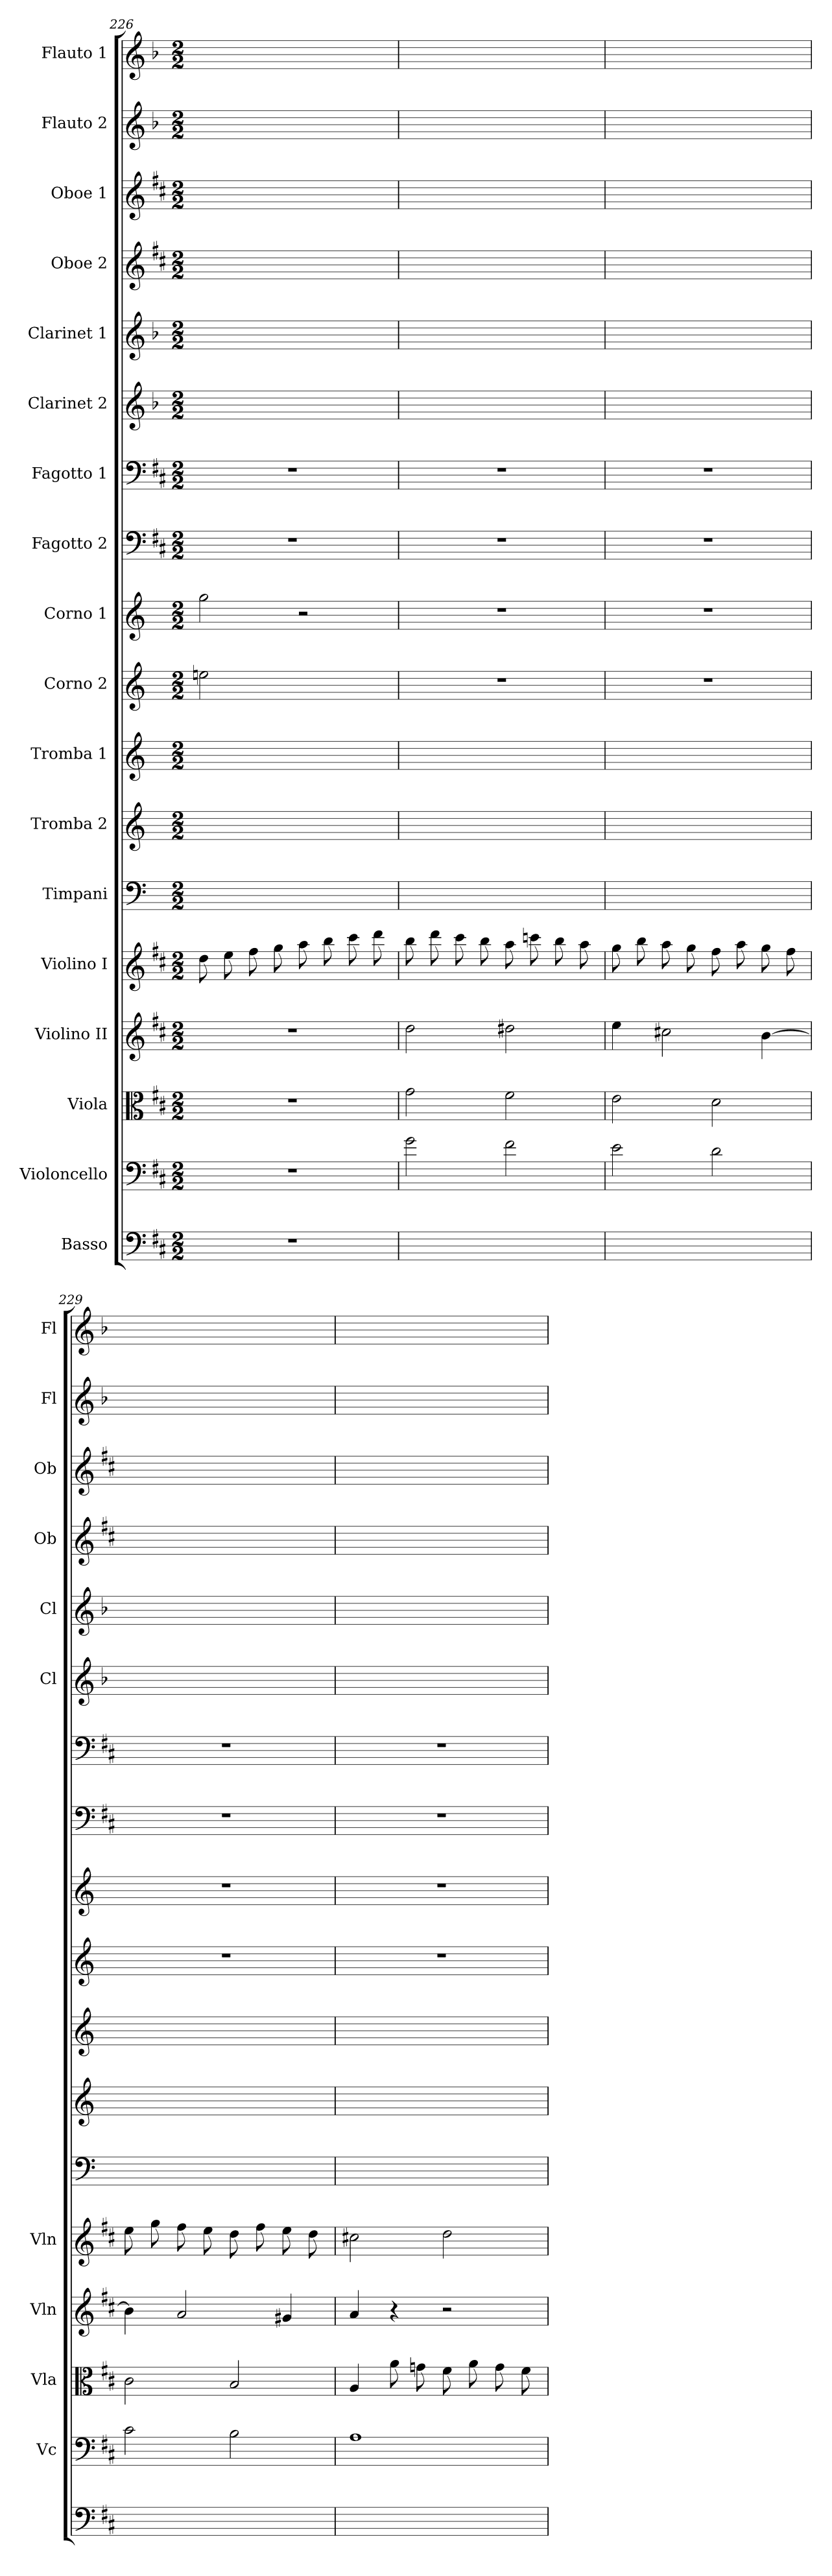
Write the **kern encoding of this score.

**kern	**kern	**kern	**kern	**kern	**kern	**kern	**kern	**kern	**kern	**kern	**kern	**kern	**kern	**kern	**kern	**kern	**kern
*part18	*part17	*part16	*part15	*part14	*part13	*part12	*part11	*part10	*part9	*part8	*part7	*part6	*part5	*part4	*part3	*part2	*part1
*staff18	*staff17	*staff16	*staff15	*staff14	*staff13	*staff12	*staff11	*staff10	*staff9	*staff8	*staff7	*staff6	*staff5	*staff4	*staff3	*staff2	*staff1
*I"Basso	*I"Violoncello	*I"Viola	*I"Violino II	*I"Violino I	*I"Timpani	*I"Tromba 2	*I"Tromba 1	*I"Corno 2	*I"Corno 1	*I"Fagotto 2	*I"Fagotto 1	*I"Clarinet 2	*I"Clarinet 1	*I"Oboe 2	*I"Oboe 1	*I"Flauto 2	*I"Flauto 1
*	*I'Vc	*I'Vla	*I'Vln	*I'Vln	*	*	*	*	*	*	*	*I'Cl	*I'Cl	*I'Ob	*I'Ob	*I'Fl	*I'Fl
*clefF4	*clefF4	*clefC3	*clefG2	*clefG2	*clefF4	*clefG2	*clefG2	*clefG2	*clefG2	*clefF4	*clefF4	*clefG2	*clefG2	*clefG2	*clefG2	*clefG2	*clefG2
*ITrd7c12	*	*	*	*	*	*ITrd-1c-2	*ITrd-1c-2	*ITrd6c10	*ITrd6c10	*	*	*ITrd2c3	*ITrd2c3	*	*	*	*
*k[f#c#]	*k[f#c#]	*k[f#c#]	*k[f#c#]	*k[f#c#]	*	*	*	*	*	*k[f#c#]	*k[f#c#]	*k[f#c#]	*k[f#c#]	*k[f#c#]	*k[f#c#]	*k[b-]	*k[b-]
*M2/2	*M2/2	*M2/2	*M2/2	*M2/2	*M2/2	*M2/2	*M2/2	*M2/2	*M2/2	*M2/2	*M2/2	*M2/2	*M2/2	*M2/2	*M2/2	*M2/2	*M2/2
=226	=226	=226	=226	=226	=226	=226	=226	=226	=226	=226	=226	=226	=226	=226	=226	=226	=226
1r	1r	1r	1r	8dd	1ryy	1ryy	1ryy	2f#X	2a	1r	1r	1ryy	1ryy	1ryy	1ryy	1ryy	1ryy
.	.	.	.	8ee	.	.	.	.	.	.	.	.	.	.	.	.	.
.	.	.	.	8ff#	.	.	.	.	.	.	.	.	.	.	.	.	.
.	.	.	.	8gg	.	.	.	.	.	.	.	.	.	.	.	.	.
.	.	.	.	8aa	.	.	.	2ryy	2r	.	.	.	.	.	.	.	.
.	.	.	.	8bb	.	.	.	.	.	.	.	.	.	.	.	.	.
.	.	.	.	8ccc#	.	.	.	.	.	.	.	.	.	.	.	.	.
.	.	.	.	8ddd	.	.	.	.	.	.	.	.	.	.	.	.	.
=227	=227	=227	=227	=227	=227	=227	=227	=227	=227	=227	=227	=227	=227	=227	=227	=227	=227
1ryy	2g	2g	2dd	8bb	1ryy	1ryy	1ryy	1r	1r	1r	1r	1ryy	1ryy	1ryy	1ryy	1ryy	1ryy
.	.	.	.	8ddd	.	.	.	.	.	.	.	.	.	.	.	.	.
.	.	.	.	8ccc#	.	.	.	.	.	.	.	.	.	.	.	.	.
.	.	.	.	8bb	.	.	.	.	.	.	.	.	.	.	.	.	.
.	2f#	2f#	2dd#X	8aa	.	.	.	.	.	.	.	.	.	.	.	.	.
.	.	.	.	8cccn	.	.	.	.	.	.	.	.	.	.	.	.	.
.	.	.	.	8bb	.	.	.	.	.	.	.	.	.	.	.	.	.
.	.	.	.	8aa	.	.	.	.	.	.	.	.	.	.	.	.	.
=228	=228	=228	=228	=228	=228	=228	=228	=228	=228	=228	=228	=228	=228	=228	=228	=228	=228
1ryy	2e	2e	4ee	8gg	1ryy	1ryy	1ryy	1r	1r	1r	1r	1ryy	1ryy	1ryy	1ryy	1ryy	1ryy
.	.	.	.	8bb	.	.	.	.	.	.	.	.	.	.	.	.	.
.	.	.	2cc#X	8aa	.	.	.	.	.	.	.	.	.	.	.	.	.
.	.	.	.	8gg	.	.	.	.	.	.	.	.	.	.	.	.	.
.	2d	2d	.	8ff#	.	.	.	.	.	.	.	.	.	.	.	.	.
.	.	.	.	8aa	.	.	.	.	.	.	.	.	.	.	.	.	.
.	.	.	[4b	8gg	.	.	.	.	.	.	.	.	.	.	.	.	.
.	.	.	.	8ff#	.	.	.	.	.	.	.	.	.	.	.	.	.
=229	=229	=229	=229	=229	=229	=229	=229	=229	=229	=229	=229	=229	=229	=229	=229	=229	=229
1ryy	2c#	2c#	4b]	8ee	1ryy	1ryy	1ryy	1r	1r	1r	1r	1ryy	1ryy	1ryy	1ryy	1ryy	1ryy
.	.	.	.	8gg	.	.	.	.	.	.	.	.	.	.	.	.	.
.	.	.	2a	8ff#	.	.	.	.	.	.	.	.	.	.	.	.	.
.	.	.	.	8ee	.	.	.	.	.	.	.	.	.	.	.	.	.
.	2B	2B	.	8dd	.	.	.	.	.	.	.	.	.	.	.	.	.
.	.	.	.	8ff#	.	.	.	.	.	.	.	.	.	.	.	.	.
.	.	.	4g#X	8ee	.	.	.	.	.	.	.	.	.	.	.	.	.
.	.	.	.	8dd	.	.	.	.	.	.	.	.	.	.	.	.	.
=230	=230	=230	=230	=230	=230	=230	=230	=230	=230	=230	=230	=230	=230	=230	=230	=230	=230
1ryy	1A	4A	4a	2cc#X	1ryy	1ryy	1ryy	1r	1r	1r	1r	1ryy	1ryy	1ryy	1ryy	1ryy	1ryy
.	.	8a	4r	.	.	.	.	.	.	.	.	.	.	.	.	.	.
.	.	8gn	.	.	.	.	.	.	.	.	.	.	.	.	.	.	.
.	.	8f#	2r	2dd	.	.	.	.	.	.	.	.	.	.	.	.	.
.	.	8a	.	.	.	.	.	.	.	.	.	.	.	.	.	.	.
.	.	8g	.	.	.	.	.	.	.	.	.	.	.	.	.	.	.
.	.	8f#	.	.	.	.	.	.	.	.	.	.	.	.	.	.	.
=	=	=	=	=	=	=	=	=	=	=	=	=	=	=	=	=	=
*-	*-	*-	*-	*-	*-	*-	*-	*-	*-	*-	*-	*-	*-	*-	*-	*-	*-
